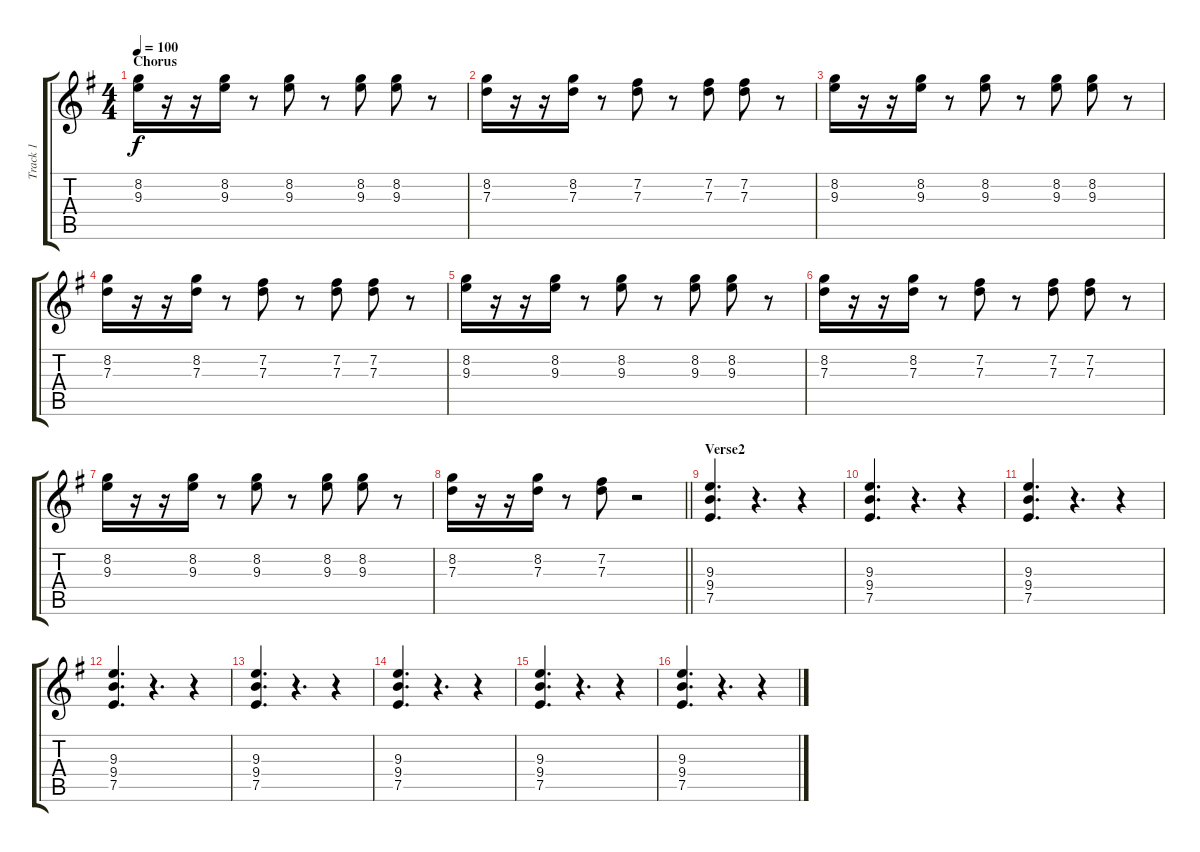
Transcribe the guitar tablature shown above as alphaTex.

\track ("Track 1" "Track 1") {instrument overdrivenguitar}
\staff {score tabs}
\tuning (E4 B3 G3 D3 A2 E2) {hide}
\ts (4 4)
\section ("" "Chorus")
\tempo 100
\clef g2
\ks g
(8.2 9.3).16{dy f} r.16 r.16 (8.2 9.3).16 r.8 (8.2 9.3).8 r.8 (8.2 9.3).8 (8.2 9.3).8 r.8 |
(8.2 7.3).16 r.16 r.16 (8.2 7.3).16 r.8 (7.2 7.3).8 r.8 (7.2 7.3).8 (7.2 7.3).8 r.8 |
(8.2 9.3).16 r.16 r.16 (8.2 9.3).16 r.8 (8.2 9.3).8 r.8 (8.2 9.3).8 (8.2 9.3).8 r.8 |
(8.2 7.3).16 r.16 r.16 (8.2 7.3).16 r.8 (7.2 7.3).8 r.8 (7.2 7.3).8 (7.2 7.3).8 r.8 |
(8.2 9.3).16 r.16 r.16 (8.2 9.3).16 r.8 (8.2 9.3).8 r.8 (8.2 9.3).8 (8.2 9.3).8 r.8 |
(8.2 7.3).16 r.16 r.16 (8.2 7.3).16 r.8 (7.2 7.3).8 r.8 (7.2 7.3).8 (7.2 7.3).8 r.8 |
(8.2 9.3).16 r.16 r.16 (8.2 9.3).16 r.8 (8.2 9.3).8 r.8 (8.2 9.3).8 (8.2 9.3).8 r.8 |
\barLineRight lightlight
(8.2 7.3).16 r.16 r.16 (8.2 7.3).16 r.8 (7.2 7.3).8 r.2 |
\section ("" "Verse2")
(9.3 9.4 7.5).4{d volume 11 instrument overdrivenguitar} r.4{d} r.4 |
(9.3 9.4 7.5).4{d} r.4{d} r.4 |
(9.3 9.4 7.5).4{d} r.4{d} r.4 |
(9.3 9.4 7.5).4{d} r.4{d} r.4 |
(9.3 9.4 7.5).4{d} r.4{d} r.4 |
(9.3 9.4 7.5).4{d} r.4{d} r.4 |
(9.3 9.4 7.5).4{d} r.4{d} r.4 |
(9.3 9.4 7.5).4{d} r.4{d} r.4
